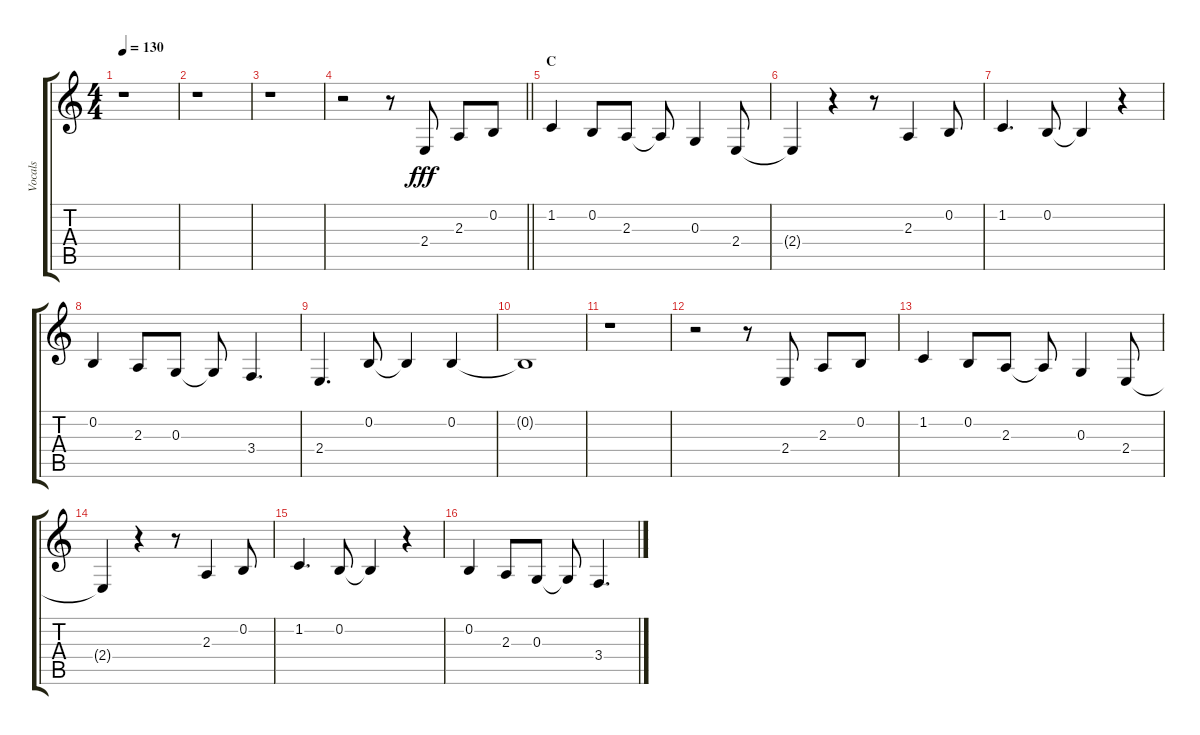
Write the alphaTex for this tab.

\track ("Vocals" "Vocals") {instrument voiceoohs}
\staff {score tabs}
\tuning (E4 B3 G3 D3 A2 E2) {hide}
\ts (4 4)
\tempo 130
\clef g2
\ks c
r.1{dy fff} |
r.1 |
r.1 |
\barLineRight lightlight
r.2 r.8 2.4.8 2.3.8 0.2.8 |
\section ("" "C")
1.2.4 0.2.8 2.3.8 2.3{t}.8 0.3.4 2.4.8 |
2.4{t}.4 r.4 r.8 2.3.4 0.2.8 |
1.2.4{d} 0.2.8 0.2{t}.4 r.4 |
0.2.4 2.3.8 0.3.8 0.3{t}.8 3.4.4{d} |
2.4.4{d} 0.2.8 0.2{t}.4 0.2.4 |
0.2{t}.1 |
r.1 |
r.2 r.8 2.4.8 2.3.8 0.2.8 |
1.2.4 0.2.8 2.3.8 2.3{t}.8 0.3.4 2.4.8 |
2.4{t}.4 r.4 r.8 2.3.4 0.2.8 |
1.2.4{d} 0.2.8 0.2{t}.4 r.4 |
0.2.4 2.3.8 0.3.8 0.3{t}.8 3.4.4{d}
